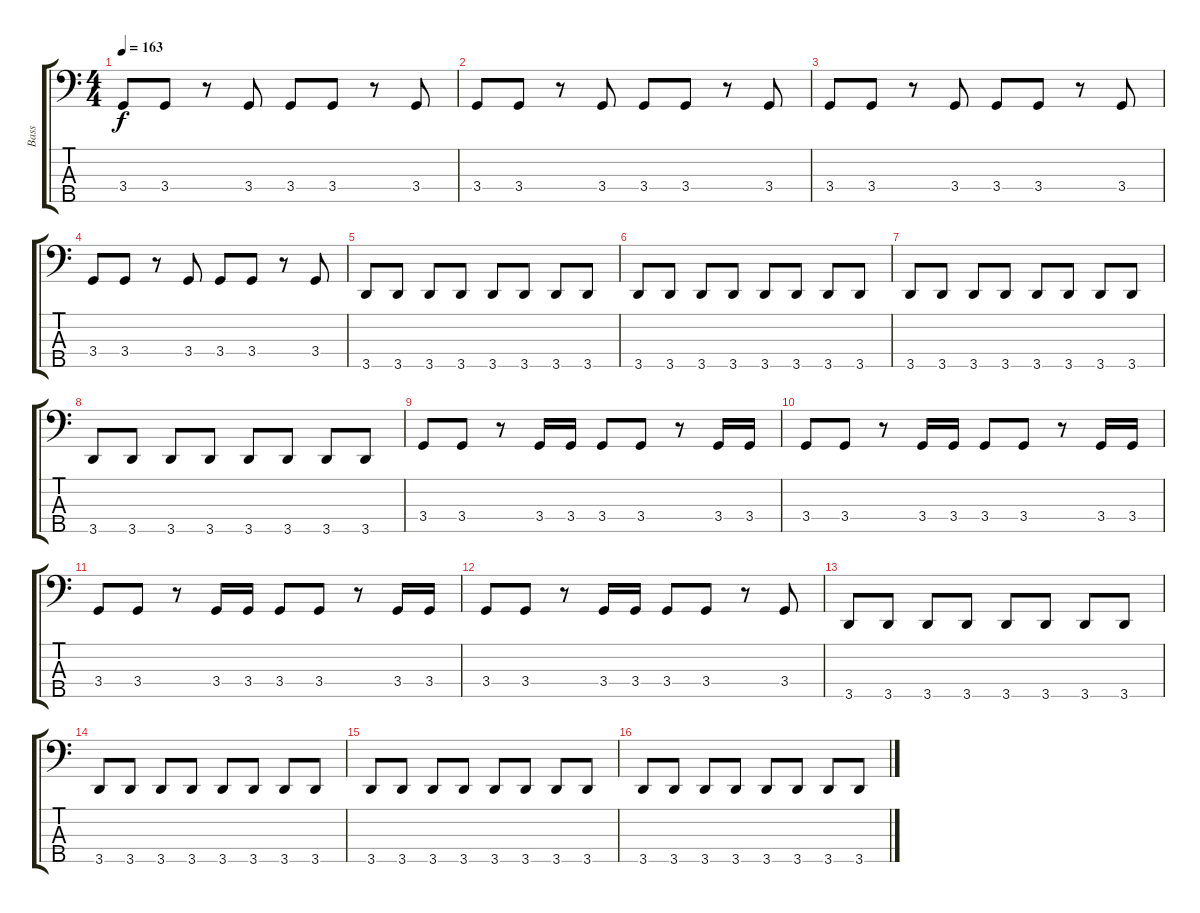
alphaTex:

\track ("Bass" "Bass") {instrument electricbassfinger}
\staff {score tabs}
\tuning (G2 D2 A1 E1 B0) {hide}
\ts (4 4)
\tempo 163
\clef f4
\ks c
3.4.8{dy f} 3.4.8 r.8 3.4.8 3.4.8 3.4.8 r.8 3.4.8 |
3.4.8 3.4.8 r.8 3.4.8 3.4.8 3.4.8 r.8 3.4.8 |
3.4.8 3.4.8 r.8 3.4.8 3.4.8 3.4.8 r.8 3.4.8 |
3.4.8 3.4.8 r.8 3.4.8 3.4.8 3.4.8 r.8 3.4.8 |
3.5.8 3.5.8 3.5.8 3.5.8 3.5.8 3.5.8 3.5.8 3.5.8 |
3.5.8 3.5.8 3.5.8 3.5.8 3.5.8 3.5.8 3.5.8 3.5.8 |
3.5.8 3.5.8 3.5.8 3.5.8 3.5.8 3.5.8 3.5.8 3.5.8 |
3.5.8 3.5.8 3.5.8 3.5.8 3.5.8 3.5.8 3.5.8 3.5.8 |
3.4.8 3.4.8 r.8 3.4.16 3.4.16 3.4.8 3.4.8 r.8 3.4.16 3.4.16 |
3.4.8 3.4.8 r.8 3.4.16 3.4.16 3.4.8 3.4.8 r.8 3.4.16 3.4.16 |
3.4.8 3.4.8 r.8 3.4.16 3.4.16 3.4.8 3.4.8 r.8 3.4.16 3.4.16 |
3.4.8 3.4.8 r.8 3.4.16 3.4.16 3.4.8 3.4.8 r.8 3.4.8 |
3.5.8 3.5.8 3.5.8 3.5.8 3.5.8 3.5.8 3.5.8 3.5.8 |
3.5.8 3.5.8 3.5.8 3.5.8 3.5.8 3.5.8 3.5.8 3.5.8 |
3.5.8 3.5.8 3.5.8 3.5.8 3.5.8 3.5.8 3.5.8 3.5.8 |
3.5.8 3.5.8 3.5.8 3.5.8 3.5.8 3.5.8 3.5.8 3.5.8
